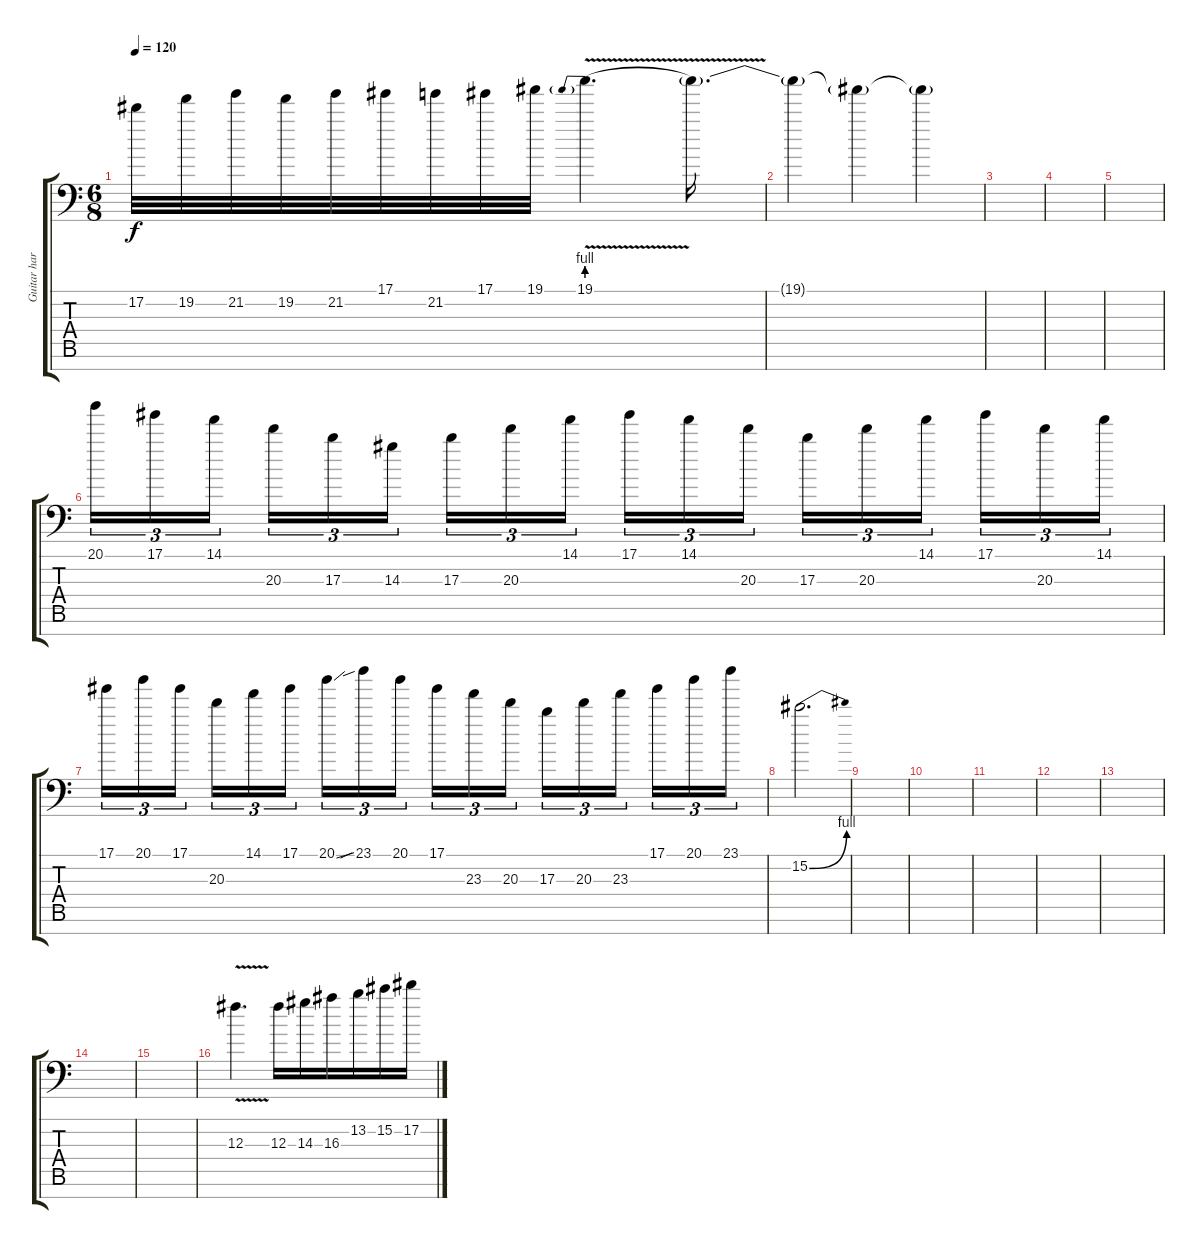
\track ("Guitar harmony" "Guitar har") {instrument distortionguitar}
\staff {score tabs}
\tuning (Eb4 Bb3 Gb3 Db3 Ab2 Eb2 C-1) {hide}
\ts (6 8)
\tempo 120
\clef f4
\ks c
17.2.32{dy f} 19.2.32 21.2.32 19.2.32 21.2.32 17.1.32 21.2.32 17.1.32 19.1.32 19.1{be (prebend 0 4 60 4) v}.4{d} 19.1{t}.16{d} |
19.1{t}.4 19.1{t}.4 19.1{t}.4 |
|
|
|
20.1.16{tu (3 2) balance 16} 17.1.16{tu (3 2)} 14.1.16{tu (3 2) beam splitsecondary} 20.3.16{tu (3 2)} 17.3.16{tu (3 2)} 14.3.16{tu (3 2) beam splitsecondary} 17.3.16{tu (3 2)} 20.3.16{tu (3 2)} 14.1.16{tu (3 2)} 17.1.16{tu (3 2)} 14.1.16{tu (3 2)} 20.3.16{tu (3 2) beam splitsecondary} 17.3.16{tu (3 2)} 20.3.16{tu (3 2)} 14.1.16{tu (3 2) beam splitsecondary} 17.1.16{tu (3 2)} 20.3.16{tu (3 2)} 14.1.16{tu (3 2)} |
17.1.16{tu (3 2)} 20.1.16{tu (3 2)} 17.1.16{tu (3 2) beam splitsecondary} 20.3.16{tu (3 2)} 14.1.16{tu (3 2)} 17.1.16{tu (3 2) beam splitsecondary} 20.1{ss}.16{tu (3 2)} 23.1{sib}.16{tu (3 2)} 20.1.16{tu (3 2)} 17.1.16{tu (3 2)} 23.3.16{tu (3 2)} 20.3.16{tu (3 2) beam splitsecondary} 17.3.16{tu (3 2)} 20.3.16{tu (3 2) balance 16} 23.3.16{tu (3 2) beam splitsecondary} 17.1.16{tu (3 2)} 20.1.16{tu (3 2)} 23.1.16{tu (3 2)} |
15.2{be (bend 0 0 60 4)}.2{d} |
|
|
|
|
|
|
|
12.3{v}.4{d balance 16} 12.3.16 14.3.16 16.3.16 13.2.16 15.2.16 17.2.16
